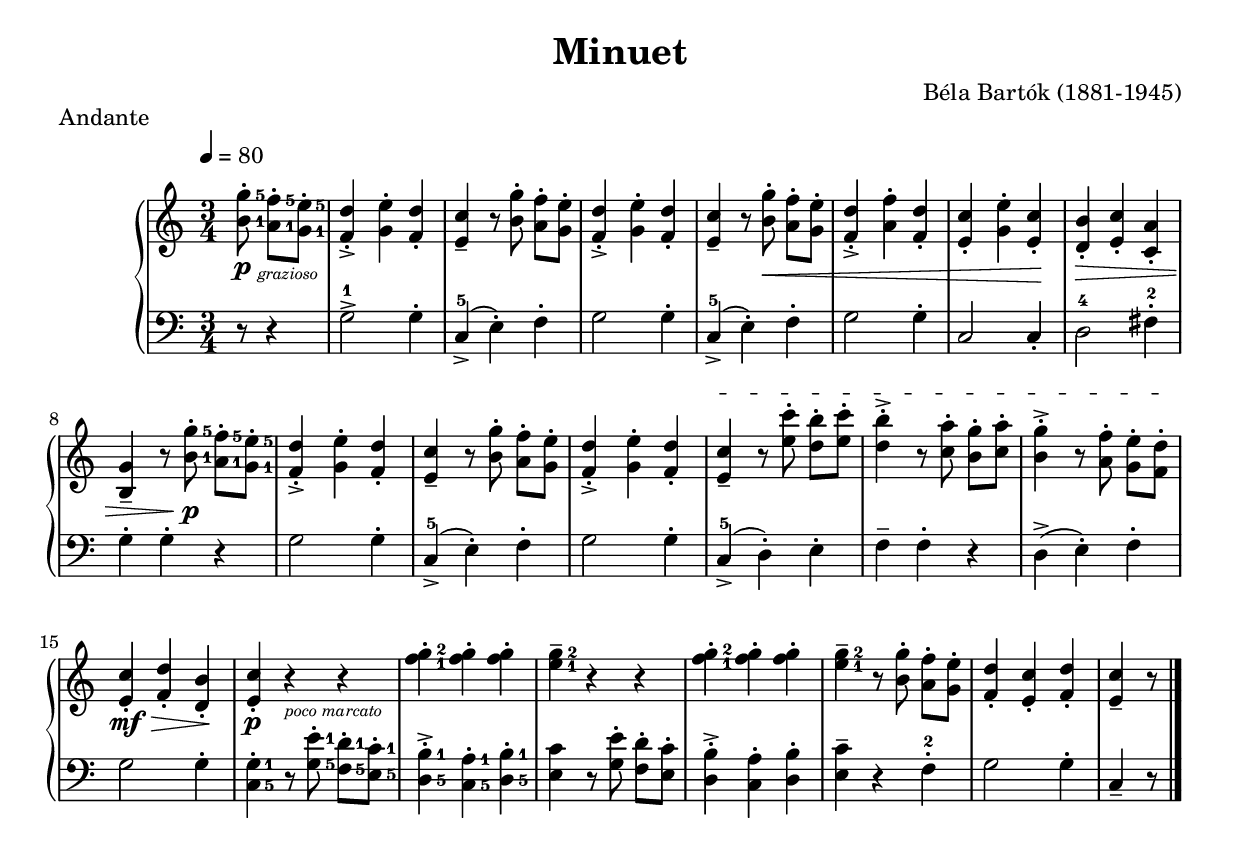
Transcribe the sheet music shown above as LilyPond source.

\version "2.10.33"
\include "espanol.ly"
\header{
  title = "Minuet"
  composer = "Béla Bartók (1881-1945)"
  piece = "Andante"
}

% TODO: - mover el cresc. entre medio, y no por encima de la clave de sol

% define the left and the right hand in new variables
rightHand = {
  \time 3/4
  \tempo 4 = 80
  \override Score.MetronomeMark #'padding = #3.5
  \clef treble
  \partial 8*3
  \relative do'' {
    \set fingeringOrientations = #'(right)
    <si-1 sol'-5>8-._\markup { \hspace #2.0 \teeny \italic grazioso } \p <la-1 fa'-5>-.[ <sol-1 mi'-5>-.] |
    <fa re'>4-.-> <sol mi'>-. <fa re'>-. |
    <mi do'>-- r8 <si' sol'>-. <la fa'>-.[ <sol mi'>-.] |
    <fa re'>4-.-> <sol mi'>-. <fa re'>-. |
    <mi do'>-- r8 <si' sol'>-. \< <la fa'>-.[ <sol mi'>-.] |
    <fa re'>4-.-> <la fa'>-. <fa re'>-. |
    <mi do'>4-. <sol mi'>-. <mi do'>-. \! |
    <re si'>4-. \> <mi do'>-. <do la'>-. |
    \break

    % 8
    <si sol'>-- r8
    <si'-1 sol'-5>8-. \! \p <la-1 fa'-5>-.[ <sol-1 mi'-5>-.] |
    <fa re'>4-.-> <sol mi'>-. <fa re'>-. |
    <mi do'>-- r8 <si' sol'>-. <la fa'>-.[ <sol mi'>-.] |
    <fa re'>4-.-> <sol mi'>-. <fa re'>-. |
    \override TextSpanner #'edge-text = #(cons (markup #:bold "cresc." ) "")
    <mi do'>-- \startTextSpan r8 <mi' do'>-. <re si'>-.[ <mi do'>-.] |
    <re si'>4-.-> r8 <do la'>-. <si sol'>-.[ <do la'>-.] |
    <si sol'>4-.-> r8 <la fa'>-. <sol mi'>-.[ <fa re'>-.] \stopTextSpan |
    \break

    % 15
    <mi do'>4-. \mf \> <fa re'>-. <re si'>-. \! |
    <mi do'>-. \p r_\markup { \teeny \italic "poco marcato" } r |
    <fa'-1 sol-2>-. <fa sol>-. <fa sol>-. |
    <mi-1 sol-2>-- r r |
    <fa-1 sol-2>-. <fa sol>-. <fa sol>-. |
    <mi-1 sol-2>-- r8 <si sol'>-. <la fa'>-.[ <sol mi'>-.] |
    <fa re'>4-. <mi do'>-. <fa re'>-. |
    <mi do'>-- r8
    \bar "|."
  }
}

leftHand = {
  \clef bass
  \partial 8*3
  \relative do' {
    \set fingeringOrientations = #'(right)
    r8 r4 |
    sol2->-1 sol4-. |
    do,4->-5( mi-.) fa-. |
    sol2 sol4-. |
    do,4->-5( mi-.) fa-. |
    sol2 sol4-. |
    do,2 do4-. |
    re2-4 fas4-.-2 |

    % 8
    sol4-. sol-. r |
    sol2 sol4-. |
    do,4->-5( mi-.) fa-. |
    sol2 sol4-. |
    do,4->-5( re-.) mi-. |
    fa-- fa-. r |
    re4->( mi-.) fa-. |

    % 15
    sol2 sol4-. |
    <do,-5 sol'-1>-. r8 <sol'-5 mi'-1>-. <fa-5 re'-1>-.[ <mi-5 do'-1>-.] |
    <re-5 si'-1>4-.-> <do-5 la'-1>-. <re-5 si'-1>-. |
    <mi do'> r8 <sol mi'>-. <fa re'>-.[ <mi do'>-.] |
    <re si'>4-.-> <do la'>-. <re si'>-. |
    <mi do'>4-- r fa-.-2 |
    sol2 sol4-. |
    do,-- r8
    \bar "|."
  }
}

% bring the two hands together
\score {
  \new PianoStaff {
    \set PianoStaff.midiInstrument = "acoustic grand"
    <<
      \new Staff = "Right Hand" { \rightHand }
      \new Staff = "Left Hand" { \leftHand }
    >>
  }

  \midi {}
  
  \layout {
    \context {
      \PianoStaff
    }
  }
}


